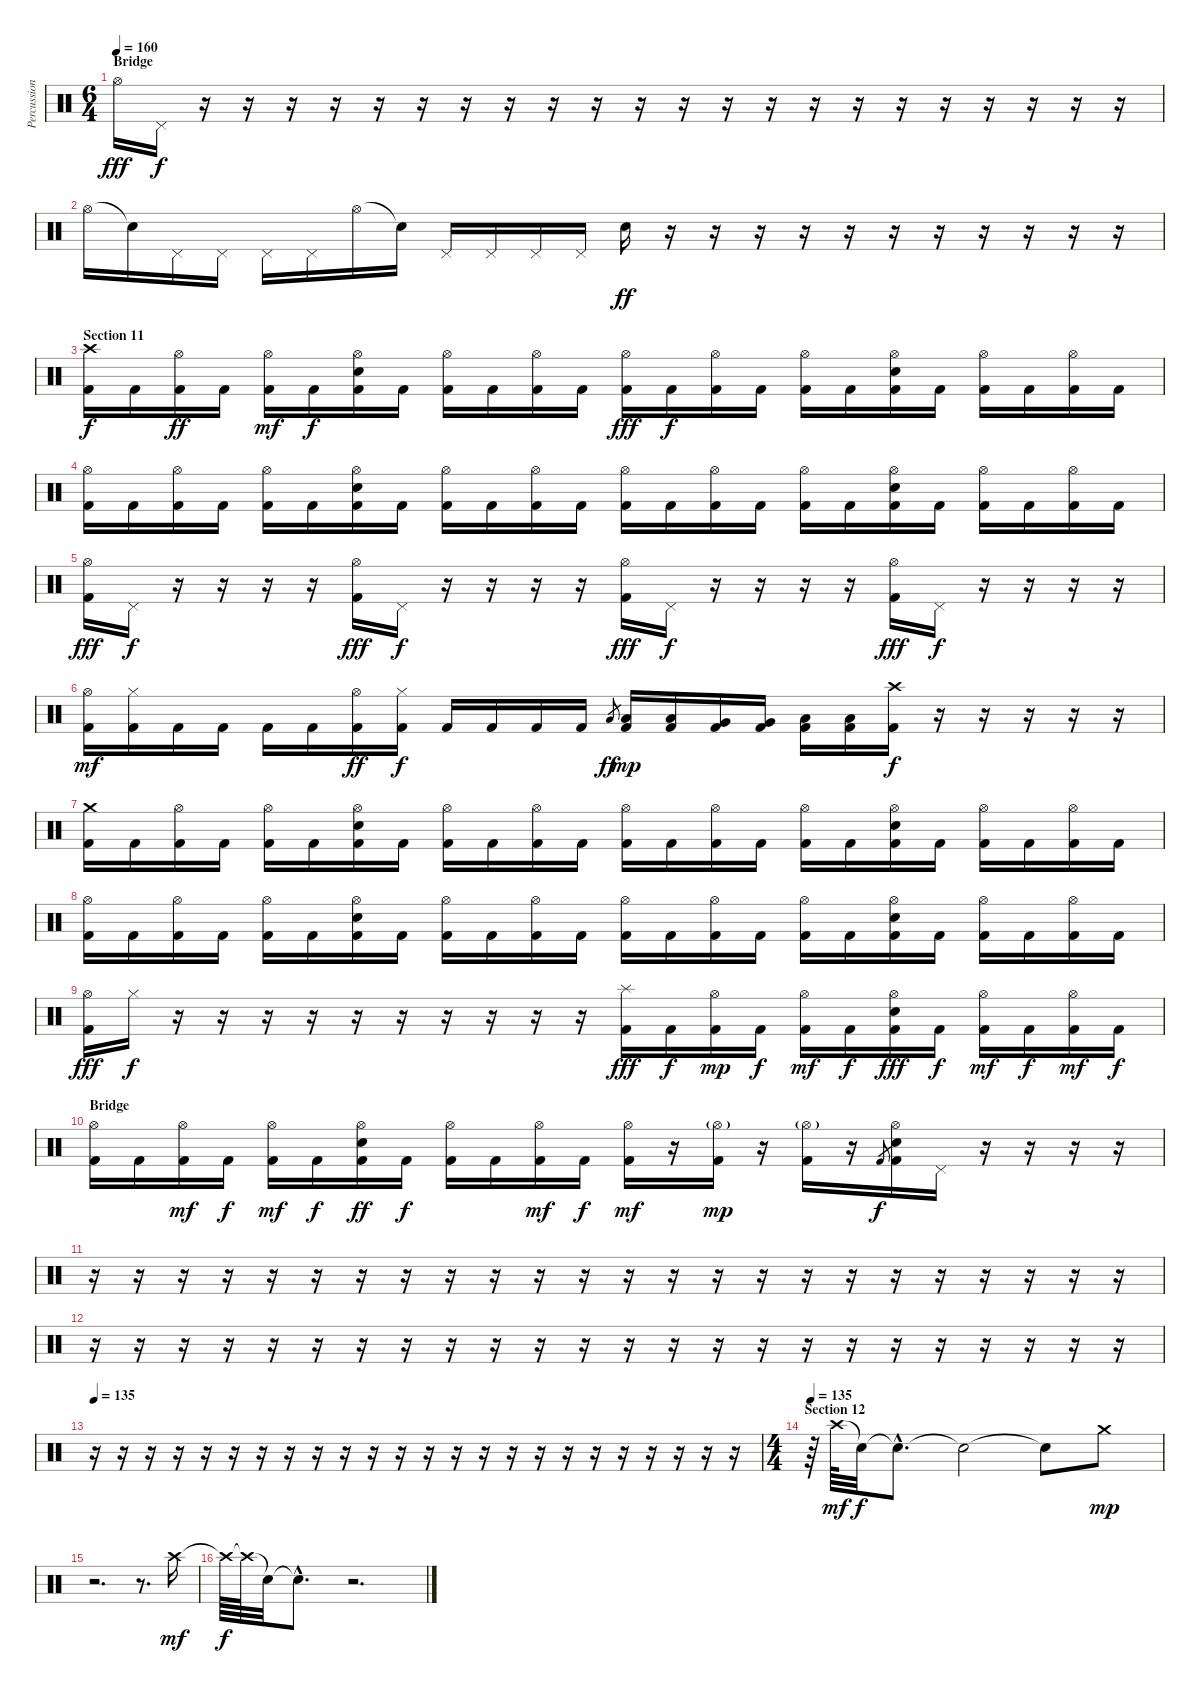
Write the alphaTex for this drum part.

\track ("Percussion" "Percussion") {instrument percussion}
\staff {score}
\articulation defaults
\ts (6 4)
\section ("" "Bridge")
\tempo 160
\clef neutral
\ks c "Hi-Hat (open)".16{dy fff} "Pedal Hi-Hat (hit)".16{dy f}
r.16 r.16 r.16 r.16 r.16 r.16 r.16 r.16 r.16 r.16 r.16 r.16 r.16 r.16 r.16 r.16 r.16 r.16 r.16 r.16 r.16 r.16 |
"Hi-Hat (open)".16 "Snare (hit)"{t}.16 "Pedal Hi-Hat (hit)".16 "Pedal Hi-Hat (hit)".16 "Pedal Hi-Hat (hit)".16 "Pedal Hi-Hat (hit)".16 "Hi-Hat (open)".16 "Snare (hit)"{t}.16 "Pedal Hi-Hat (hit)".16 "Pedal Hi-Hat (hit)".16 "Pedal Hi-Hat (hit)".16 "Pedal Hi-Hat (hit)".16 "Electric Snare (hit)".16{dy ff} r.16 r.16 r.16 r.16 r.16 r.16 r.16 r.16 r.16 r.16 r.16 |
\section ("" "Section 11")
("Crash high (hit)" "Kick (hit) 2").16{dy f} "Kick (hit) 2".16 ("Hi-Hat (open)" "Kick (hit) 2").16{dy ff} "Kick (hit) 2".16 ("Hi-Hat (open)" "Kick (hit) 2").16{dy mf} "Kick (hit) 2".16{dy f} ("Hi-Hat (open)" "Electric Snare (hit)" "Kick (hit) 2").16 "Kick (hit) 2".16 ("Hi-Hat (open)" "Kick (hit) 2").16 "Kick (hit) 2".16 ("Hi-Hat (open)" "Kick (hit) 2").16 "Kick (hit) 2".16 ("Hi-Hat (open)" "Kick (hit) 2").16{dy fff} "Kick (hit) 2".16{dy f} ("Hi-Hat (open)" "Kick (hit) 2").16 "Kick (hit) 2".16 ("Hi-Hat (open)" "Kick (hit) 2").16 "Kick (hit) 2".16 ("Hi-Hat (open)" "Electric Snare (hit)" "Kick (hit) 2").16 "Kick (hit) 2".16 ("Hi-Hat (open)" "Kick (hit) 2").16 "Kick (hit) 2".16 ("Hi-Hat (open)" "Kick (hit) 2").16 "Kick (hit) 2".16 |
("Hi-Hat (open)" "Kick (hit) 2").16 "Kick (hit) 2".16 ("Hi-Hat (open)" "Kick (hit) 2").16 "Kick (hit) 2".16 ("Hi-Hat (open)" "Kick (hit) 2").16 "Kick (hit) 2".16 ("Hi-Hat (open)" "Electric Snare (hit)" "Kick (hit) 2").16 "Kick (hit) 2".16 ("Hi-Hat (open)" "Kick (hit) 2").16 "Kick (hit) 2".16 ("Hi-Hat (open)" "Kick (hit) 2").16 "Kick (hit) 2".16 ("Hi-Hat (open)" "Kick (hit) 2").16 "Kick (hit) 2".16 ("Hi-Hat (open)" "Kick (hit) 2").16 "Kick (hit) 2".16 ("Hi-Hat (open)" "Kick (hit) 2").16 "Kick (hit) 2".16 ("Hi-Hat (open)" "Electric Snare (hit)" "Kick (hit) 2").16 "Kick (hit) 2".16 ("Hi-Hat (open)" "Kick (hit) 2").16 "Kick (hit) 2".16 ("Hi-Hat (open)" "Kick (hit) 2").16 "Kick (hit) 2".16 |
("Hi-Hat (open)" "Kick (hit) 2").16{dy fff} "Pedal Hi-Hat (hit)".16{dy f} r.16 r.16 r.16 r.16 ("Hi-Hat (open)" "Kick (hit) 2").16{dy fff} "Pedal Hi-Hat (hit)".16{dy f} r.16 r.16 r.16 r.16 ("Hi-Hat (open)" "Kick (hit) 2").16{dy fff} "Pedal Hi-Hat (hit)".16{dy f} r.16 r.16 r.16 r.16 ("Hi-Hat (open)" "Kick (hit) 2").16{dy fff} "Pedal Hi-Hat (hit)".16{dy f} r.16 r.16 r.16 r.16 |
("Hi-Hat (open)" "Kick (hit) 2").16{dy mf} ("Hi-Hat (closed)" "Kick (hit) 2").16 "Kick (hit) 2".16 "Kick (hit) 2".16 "Kick (hit) 2".16 "Kick (hit) 2".16 ("Hi-Hat (open)" "Kick (hit) 2").16{dy ff} ("Hi-Hat (closed)" "Kick (hit) 2").16{dy f} "Kick (hit) 2".16 "Kick (hit) 2".16 "Kick (hit) 2".16 "Kick (hit) 2".16 "Low Tom (hit)".8{gr dy ff} ("Low Tom (hit)" "Kick (hit) 2").16{dy mp} ("Low Tom (hit)" "Kick (hit) 2").16 ("Very Low Tom (hit)" "Kick (hit) 2").16 ("Very Low Tom (hit)" "Kick (hit) 2").16 ("Low Floor Tom (hit)" "Kick (hit) 2").16 ("Low Floor Tom (hit)" "Kick (hit) 2").16 ("Crash high (hit)" "Kick (hit) 2").16{dy f} r.16 r.16 r.16 r.16 r.16 |
("Crash medium (hit)" "Kick (hit) 2").16 "Kick (hit) 2".16 ("Hi-Hat (open)" "Kick (hit) 2").16 "Kick (hit) 2".16 ("Hi-Hat (open)" "Kick (hit) 2").16 "Kick (hit) 2".16 ("Hi-Hat (open)" "Electric Snare (hit)" "Kick (hit) 2").16 "Kick (hit) 2".16 ("Hi-Hat (open)" "Kick (hit) 2").16 "Kick (hit) 2".16 ("Hi-Hat (open)" "Kick (hit) 2").16 "Kick (hit) 2".16 ("Hi-Hat (open)" "Kick (hit) 2").16 "Kick (hit) 2".16 ("Hi-Hat (open)" "Kick (hit) 2").16 "Kick (hit) 2".16 ("Hi-Hat (open)" "Kick (hit) 2").16 "Kick (hit) 2".16 ("Hi-Hat (open)" "Electric Snare (hit)" "Kick (hit) 2").16 "Kick (hit) 2".16 ("Hi-Hat (open)" "Kick (hit) 2").16 "Kick (hit) 2".16 ("Hi-Hat (open)" "Kick (hit) 2").16 "Kick (hit) 2".16 |
("Hi-Hat (open)" "Kick (hit) 2").16 "Kick (hit) 2".16 ("Hi-Hat (open)" "Kick (hit) 2").16 "Kick (hit) 2".16 ("Hi-Hat (open)" "Kick (hit) 2").16 "Kick (hit) 2".16 ("Hi-Hat (open)" "Electric Snare (hit)" "Kick (hit) 2").16 "Kick (hit) 2".16 ("Hi-Hat (open)" "Kick (hit) 2").16 "Kick (hit) 2".16 ("Hi-Hat (open)" "Kick (hit) 2").16 "Kick (hit) 2".16 ("Hi-Hat (open)" "Kick (hit) 2").16 "Kick (hit) 2".16 ("Hi-Hat (open)" "Kick (hit) 2").16 "Kick (hit) 2".16 ("Hi-Hat (open)" "Kick (hit) 2").16 "Kick (hit) 2".16 ("Hi-Hat (open)" "Electric Snare (hit)" "Kick (hit) 2").16 "Kick (hit) 2".16 ("Hi-Hat (open)" "Kick (hit) 2").16 "Kick (hit) 2".16 ("Hi-Hat (open)" "Kick (hit) 2").16 "Kick (hit) 2".16 |
("Hi-Hat (open)" "Kick (hit) 2").16{dy fff} "Hi-Hat (closed)".16{dy f} r.16 r.16 r.16 r.16 r.16 r.16 r.16 r.16 r.16 r.16 ("Splash (hit)" "Kick (hit) 2").16{dy fff} "Kick (hit) 2".16{dy f} ("Hi-Hat (open)" "Kick (hit) 2").16{dy mp} "Kick (hit) 2".16{dy f} ("Hi-Hat (open)" "Kick (hit) 2").16{dy mf} "Kick (hit) 2".16{dy f} ("Hi-Hat (open)" "Electric Snare (hit)" "Kick (hit) 2").16{dy fff} "Kick (hit) 2".16{dy f} ("Hi-Hat (open)" "Kick (hit) 2").16{dy mf} "Kick (hit) 2".16{dy f} ("Hi-Hat (open)" "Kick (hit) 2").16{dy mf} "Kick (hit) 2".16{dy f} |
\section ("" "Bridge")
("Hi-Hat (open)" "Kick (hit) 2").16 "Kick (hit) 2".16 ("Hi-Hat (open)" "Kick (hit) 2").16{dy mf} "Kick (hit) 2".16{dy f} ("Hi-Hat (open)" "Kick (hit) 2").16{dy mf} "Kick (hit) 2".16{dy f} ("Hi-Hat (open)" "Electric Snare (hit)" "Kick (hit) 2").16{dy ff} "Kick (hit) 2".16{dy f} ("Hi-Hat (open)" "Kick (hit) 2").16 "Kick (hit) 2".16 ("Hi-Hat (open)" "Kick (hit) 2").16{dy mf} "Kick (hit) 2".16{dy f} ("Hi-Hat (open)" "Kick (hit) 2").16{dy mf} r.16 ("Hi-Hat (open)"{g} "Kick (hit) 2").16{dy mp} r.16 ("Hi-Hat (open)"{g} "Kick (hit) 2").16 r.16 "Kick (hit) 2".8{gr dy f} ("Hi-Hat (open)" "Electric Snare (hit)" "Kick (hit) 2").16 "Pedal Hi-Hat (hit)".16 r.16 r.16 r.16 r.16 |
r.16 r.16 r.16 r.16 r.16 r.16 r.16 r.16 r.16 r.16 r.16 r.16 r.16 r.16 r.16 r.16 r.16 r.16 r.16 r.16 r.16 r.16 r.16 r.16 |
r.16 r.16 r.16 r.16 r.16 r.16 r.16 r.16 r.16 r.16 r.16 r.16 r.16 r.16 r.16 r.16 r.16 r.16 r.16 r.16 r.16 r.16 r.16 r.16 |
\tempo 135
r.16{volume 0} r.16 r.16 r.16 r.16 r.16 r.16 r.16 r.16 r.16 r.16 r.16 r.16 r.16 r.16 r.16 r.16 r.16 r.16 r.16 r.16 r.16 r.16 r.16{volume 0} |
\ts (4 4)
\section ("" "Section 12")
\tempo 135
r.64{volume 0} "Crash high (hit)".64{dy mf volume 16} "Snare (hit)"{t}.32{dy f} "Snare (hit)"{hac t}.8{d} "Snare (hit)"{t}.2 "Snare (hit)"{t}.8{volume 0} "Crash medium (hit)".8{dy mp volume 16} |
r.2{d} r.8{d volume 0} "Crash high (hit)".16{dy mf volume 16} |
"Crash high (hit)"{t}.64{dy f} "Crash high (hit)"{t}.64 "Snare (hit)"{t}.32 "Snare (hit)"{hac t}.8{d} r.2{d}
